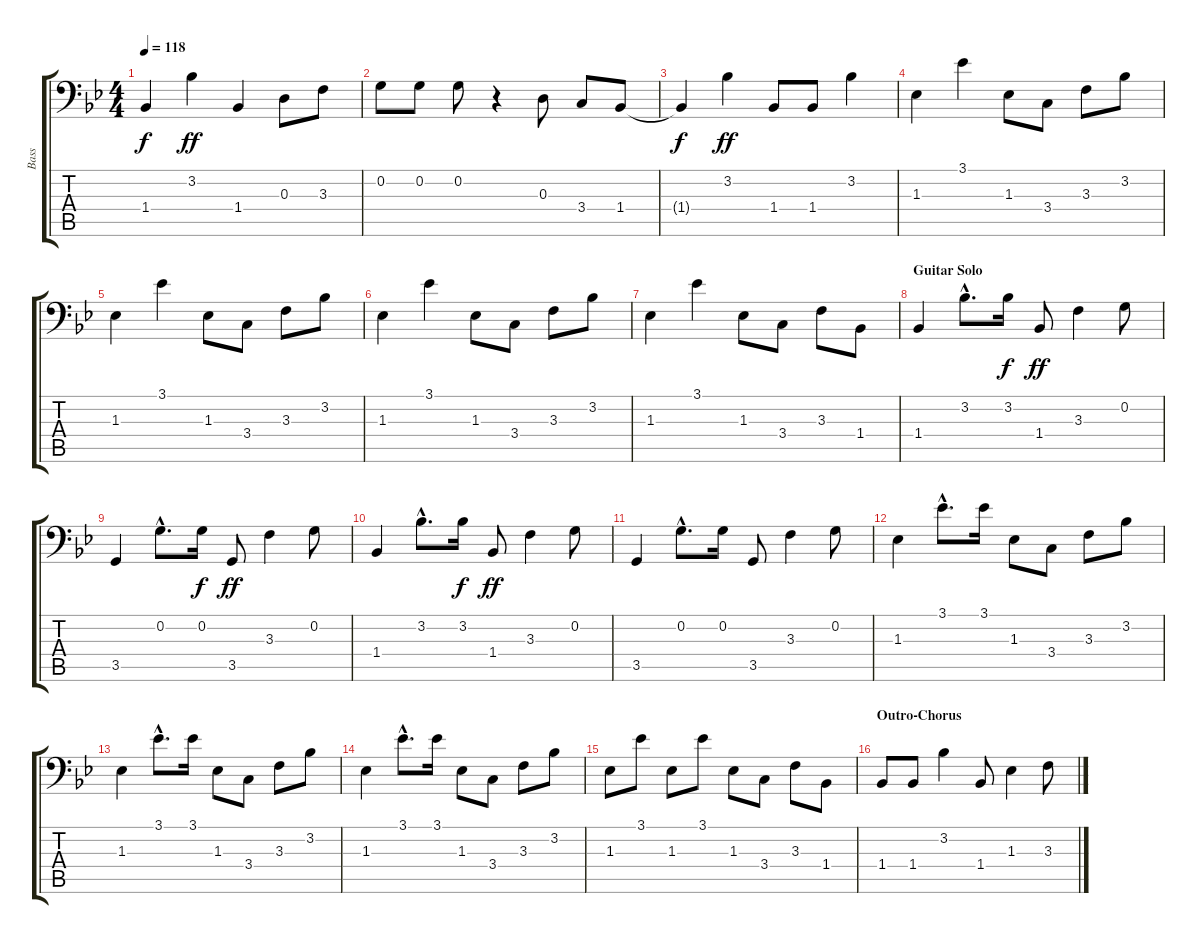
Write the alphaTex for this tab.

\track ("Bass" "Bass") {instrument electricbasspick}
\staff {score tabs}
\tuning (C3 G2 D2 A1 E1 B0) {hide}
\ts (4 4)
\tempo 118
\clef f4
\ks bb
1.4{t}.4{dy f} 3.2.4{dy ff} 1.4.4 0.3.8 3.3.8 |
0.2.8 0.2.8 0.2.8 r.4 0.3.8 3.4.8 1.4.8 |
1.4{t}.4{dy f} 3.2.4{dy ff} 1.4.8 1.4.8 3.2.4 |
1.3.4 3.1.4 1.3.8 3.4.8 3.3.8 3.2.8 |
1.3.4 3.1.4 1.3.8 3.4.8 3.3.8 3.2.8 |
1.3.4 3.1.4 1.3.8 3.4.8 3.3.8 3.2.8 |
1.3.4 3.1.4 1.3.8 3.4.8 3.3.8 1.4.8 |
\section ("" "Guitar Solo")
1.4.4 3.2{hac}.8{d} 3.2.16{dy f} 1.4.8{dy ff} 3.3.4 0.2.8 |
3.5.4 0.2{hac}.8{d} 0.2.16{dy f} 3.5.8{dy ff} 3.3.4 0.2.8 |
1.4.4 3.2{hac}.8{d} 3.2.16{dy f} 1.4.8{dy ff} 3.3.4 0.2.8 |
3.5.4 0.2{hac}.8{d} 0.2.16 3.5.8 3.3.4 0.2.8 |
1.3.4 3.1{hac}.8{d} 3.1.16 1.3.8 3.4.8 3.3.8 3.2.8 |
1.3.4 3.1{hac}.8{d} 3.1.16 1.3.8 3.4.8 3.3.8 3.2.8 |
1.3.4 3.1{hac}.8{d} 3.1.16 1.3.8 3.4.8 3.3.8 3.2.8 |
1.3.8 3.1.8 1.3.8 3.1.8 1.3.8 3.4.8 3.3.8 1.4.8 |
\section ("" "Outro-Chorus")
1.4.8 1.4.8 3.2.4 1.4.8 1.3.4 3.3.8
